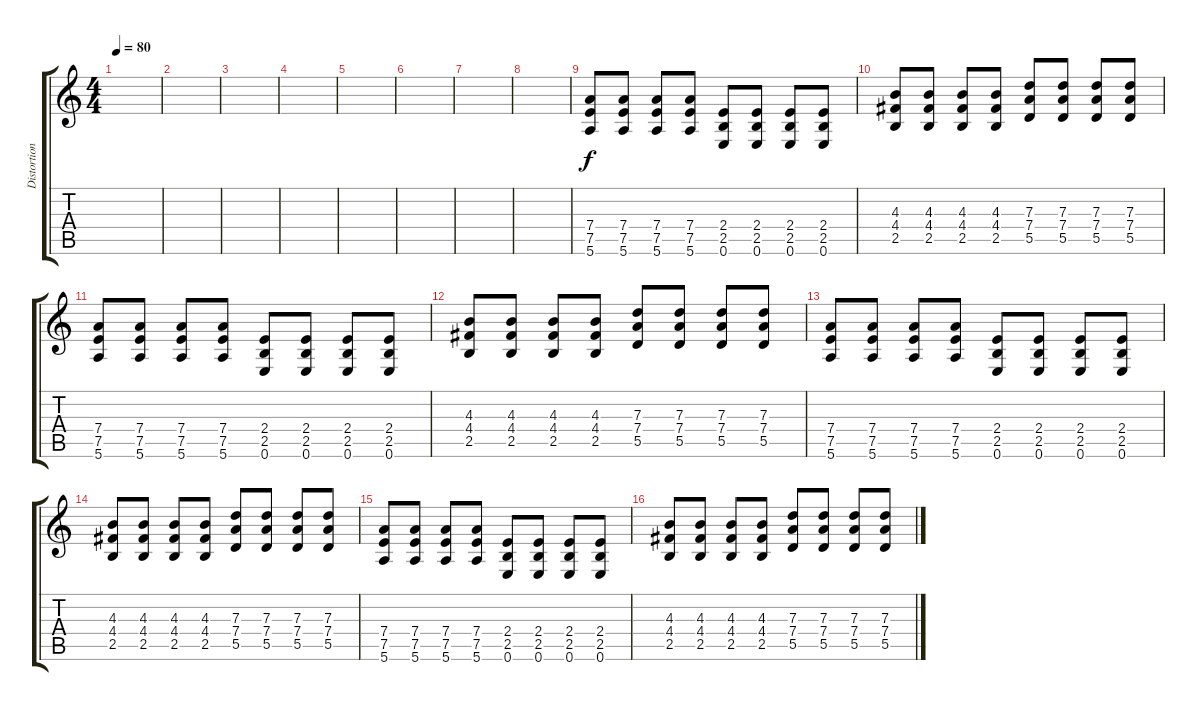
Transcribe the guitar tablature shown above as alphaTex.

\track ("Distortion Guitar 2" "Distortion") {instrument distortionguitar}
\staff {score tabs}
\tuning (E4 B3 G3 D3 A2 E2) {hide}
\ts (4 4)
\tempo 80
\clef g2
\ks c
|
|
|
|
|
|
|
|
(7.4 7.5 5.6).8 (7.4 7.5 5.6).8 (7.4 7.5 5.6).8 (7.4 7.5 5.6).8 (2.4 2.5 0.6).8 (2.4 2.5 0.6).8 (2.4 2.5 0.6).8 (2.4 2.5 0.6).8 |
(4.3 4.4 2.5).8 (4.3 4.4 2.5).8 (4.3 4.4 2.5).8 (4.3 4.4 2.5).8 (7.3 7.4 5.5).8 (7.3 7.4 5.5).8 (7.3 7.4 5.5).8 (7.3 7.4 5.5).8 |
(7.4 7.5 5.6).8 (7.4 7.5 5.6).8 (7.4 7.5 5.6).8 (7.4 7.5 5.6).8 (2.4 2.5 0.6).8 (2.4 2.5 0.6).8 (2.4 2.5 0.6).8 (2.4 2.5 0.6).8 |
(4.3 4.4 2.5).8 (4.3 4.4 2.5).8 (4.3 4.4 2.5).8 (4.3 4.4 2.5).8 (7.3 7.4 5.5).8 (7.3 7.4 5.5).8 (7.3 7.4 5.5).8 (7.3 7.4 5.5).8 |
(7.4 7.5 5.6).8 (7.4 7.5 5.6).8 (7.4 7.5 5.6).8 (7.4 7.5 5.6).8 (2.4 2.5 0.6).8 (2.4 2.5 0.6).8 (2.4 2.5 0.6).8 (2.4 2.5 0.6).8 |
(4.3 4.4 2.5).8 (4.3 4.4 2.5).8 (4.3 4.4 2.5).8 (4.3 4.4 2.5).8 (7.3 7.4 5.5).8 (7.3 7.4 5.5).8 (7.3 7.4 5.5).8 (7.3 7.4 5.5).8 |
(7.4 7.5 5.6).8 (7.4 7.5 5.6).8 (7.4 7.5 5.6).8 (7.4 7.5 5.6).8 (2.4 2.5 0.6).8 (2.4 2.5 0.6).8 (2.4 2.5 0.6).8 (2.4 2.5 0.6).8 |
(4.3 4.4 2.5).8 (4.3 4.4 2.5).8 (4.3 4.4 2.5).8 (4.3 4.4 2.5).8 (7.3 7.4 5.5).8 (7.3 7.4 5.5).8 (7.3 7.4 5.5).8 (7.3 7.4 5.5).8
